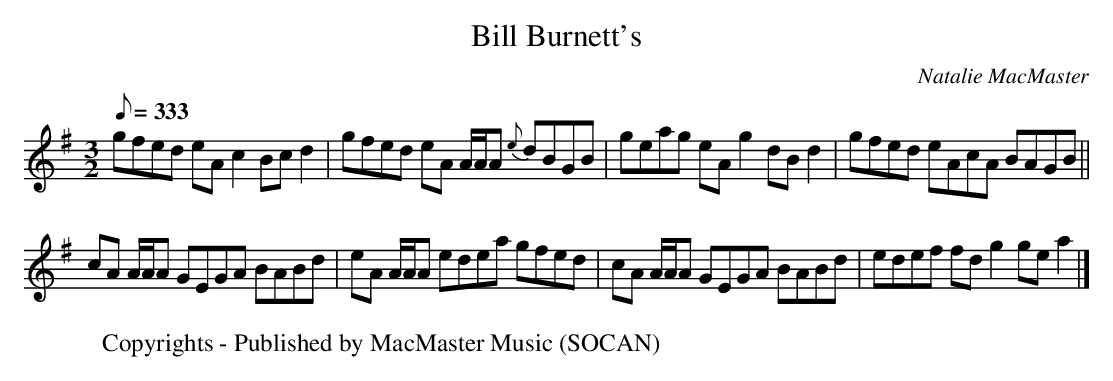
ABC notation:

X:1
T:Bill Burnett's
C:Natalie MacMaster
L:1/8
Q:333
M:3/2
K:Ador
gfed eA c2 Bc d2|gfed eA A/A/A {e}dBGB|geag eA g2 dB d2|gfed eAcA BAGB||
cA A/A/A GEGA BABd|eA A/A/A edea gfed|cA A/A/A GEGA BABd|edef fd g2 ge a2|]
W:Copyrights - Published by MacMaster Music (SOCAN)
